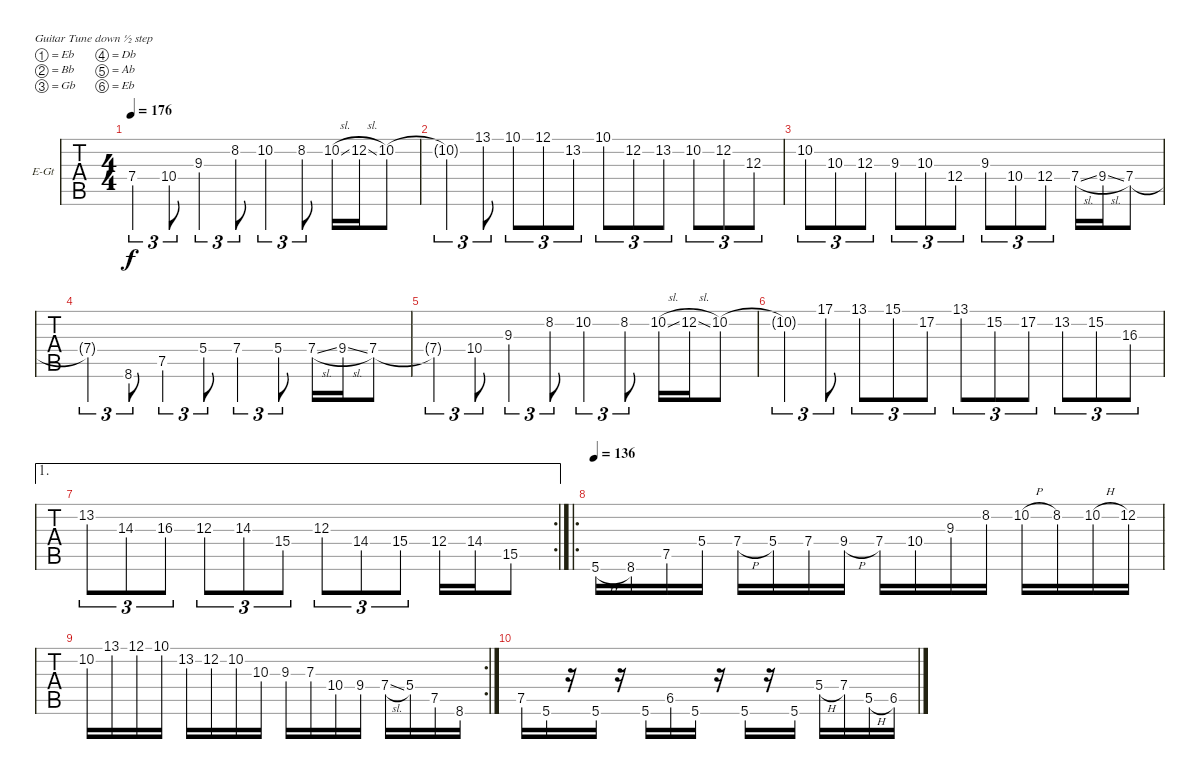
\bracketExtendMode groupsimilarinstruments
\firstSystemTrackNameOrientation horizontal
\otherSystemsTrackNameOrientation horizontal
\track ("Luke" "E-Gt") {instrument overdrivenguitar}
\staff {tabs}
\tuning (Eb4 Bb3 Gb3 Db3 Ab2 Eb2)
\ts (4 4)
\tempo 176
\clef g2
\ks c
7.4{t}.4{tu (3 2) dy f} 10.4.8{tu (3 2)} 9.3.4{tu (3 2)} 8.2.8{tu (3 2)} 10.2.4{tu (3 2)} 8.2.8{tu (3 2)} 10.2{sl}.16 12.2{sl}.16 10.2.8 |
10.2{t}.4{tu (3 2)} 13.1.8{tu (3 2)} 10.1.8{tu (3 2)} 12.1.8{tu (3 2)} 13.2.8{tu (3 2)} 10.1.8{tu (3 2)} 12.2.8{tu (3 2)} 13.2.8{tu (3 2)} 10.2.8{tu (3 2)} 12.2.8{tu (3 2)} 12.3.8{tu (3 2)} |
10.2.8{tu (3 2)} 10.3.8{tu (3 2)} 12.3.8{tu (3 2)} 9.3.8{tu (3 2)} 10.3.8{tu (3 2)} 12.4.8{tu (3 2)} 9.3.8{tu (3 2)} 10.4.8{tu (3 2)} 12.4.8{tu (3 2)} 7.4{sl}.16 9.4{sl}.16 7.4.8 |
7.4{t}.4{tu (3 2)} 8.6.8{tu (3 2)} 7.5.4{tu (3 2)} 5.4.8{tu (3 2)} 7.4.4{tu (3 2)} 5.4.8{tu (3 2)} 7.4{sl}.16 9.4{sl}.16 7.4.8 |
7.4{t}.4{tu (3 2)} 10.4.8{tu (3 2)} 9.3.4{tu (3 2)} 8.2.8{tu (3 2)} 10.2.4{tu (3 2)} 8.2.8{tu (3 2)} 10.2{sl}.16 12.2{sl}.16 10.2.8 |
10.2{t}.4{tu (3 2)} 17.1.8{tu (3 2)} 13.1.8{tu (3 2)} 15.1.8{tu (3 2)} 17.2.8{tu (3 2)} 13.1.8{tu (3 2)} 15.2.8{tu (3 2)} 17.2.8{tu (3 2)} 13.2.8{tu (3 2)} 15.2.8{tu (3 2)} 16.3.8{tu (3 2)} |
\ae 1
\rc 2
13.2.8{tu (3 2)} 14.3.8{tu (3 2)} 16.3.8{tu (3 2)} 12.3.8{tu (3 2)} 14.3.8{tu (3 2)} 15.4.8{tu (3 2)} 12.3.8{tu (3 2)} 14.4.8{tu (3 2)} 15.4.8{tu (3 2)} 12.4.16 14.4.16 15.5.8 |
\ro
\tempo 136
5.6{h}.16 8.6.16 7.5.16 5.4.16 7.4{h}.16 5.4.16 7.4.16 9.4{h}.16 7.4.16 10.4.16 9.3.16 8.2.16 10.2{h}.16 8.2.16 10.2{h}.16 12.2.16 |
\rc 2
10.2.16 13.1.16 12.1.16 10.1.16 13.2.16 12.2.16 10.2.16 10.3.16 9.3.16 7.3.16 10.4.16 9.4.16 7.4{sl}.16 5.4.16 7.5.16 8.6.16 |
7.5.16 5.6.16 r.16 5.6.16 r.16 5.6.16 6.5.16 5.6.16 r.16 5.6.16 r.16 5.6.16 5.4{h}.16 7.4.16 5.5{h}.16 6.5.16
